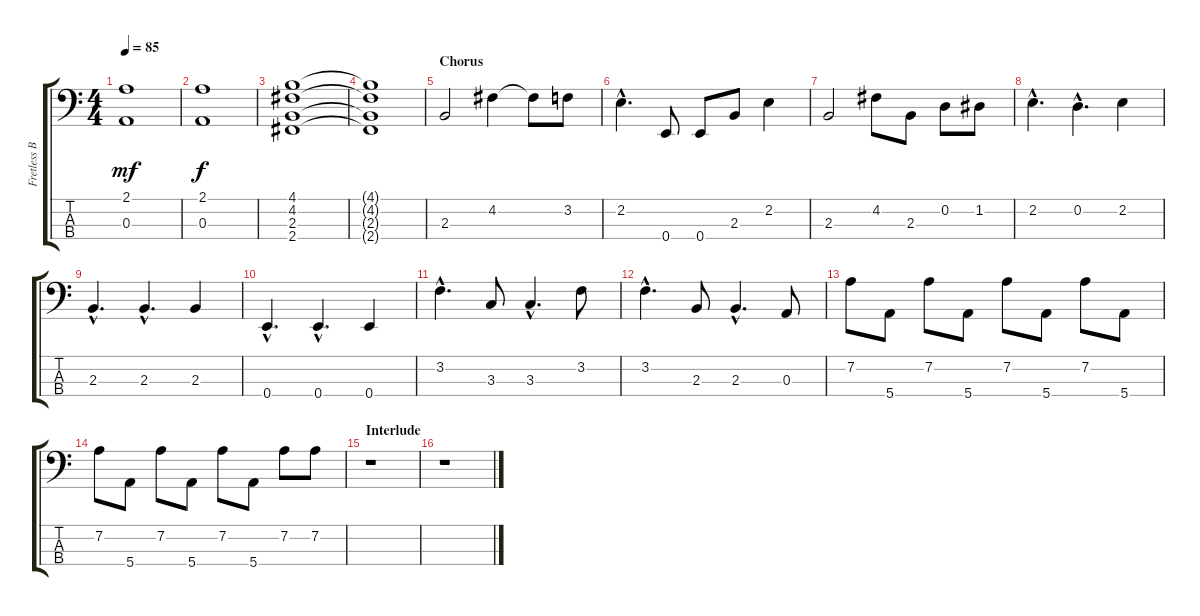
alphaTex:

\track ("Fretless Bass" "Fretless B") {instrument fretlessbass}
\staff {score tabs}
\tuning (G2 D2 A1 E1) {hide}
\ts (4 4)
\tempo 85
\clef f4
\ks c
(2.1 0.3).1{dy mf} |
(2.1 0.3).1{dy f} |
(4.1 4.2 2.3 2.4).1 |
(4.1{t} 4.2{t} 2.3{t} 2.4{t}).1 |
\section ("" "Chorus")
2.3.2 4.2.4 4.2{t}.8 3.2.8 |
2.2{hac}.4{d} 0.4.8 0.4.8 2.3.8 2.2.4 |
2.3.2 4.2.8 2.3.8 0.2.8 1.2.8 |
2.2{hac}.4{d} 0.2{hac}.4{d} 2.2.4 |
2.3{hac}.4{d} 2.3{hac}.4{d} 2.3.4 |
0.4{hac}.4{d} 0.4{hac}.4{d} 0.4.4 |
3.2{hac}.4{d} 3.3.8 3.3{hac}.4{d} 3.2.8 |
3.2{hac}.4{d} 2.3.8 2.3{hac}.4{d} 0.3.8 |
7.2.8 5.4.8 7.2.8 5.4.8 7.2.8 5.4.8 7.2.8 5.4.8 |
7.2.8 5.4.8 7.2.8 5.4.8 7.2.8 5.4.8 7.2.8 7.2.8 |
\section ("" "Interlude")
r.1 |
r.1
